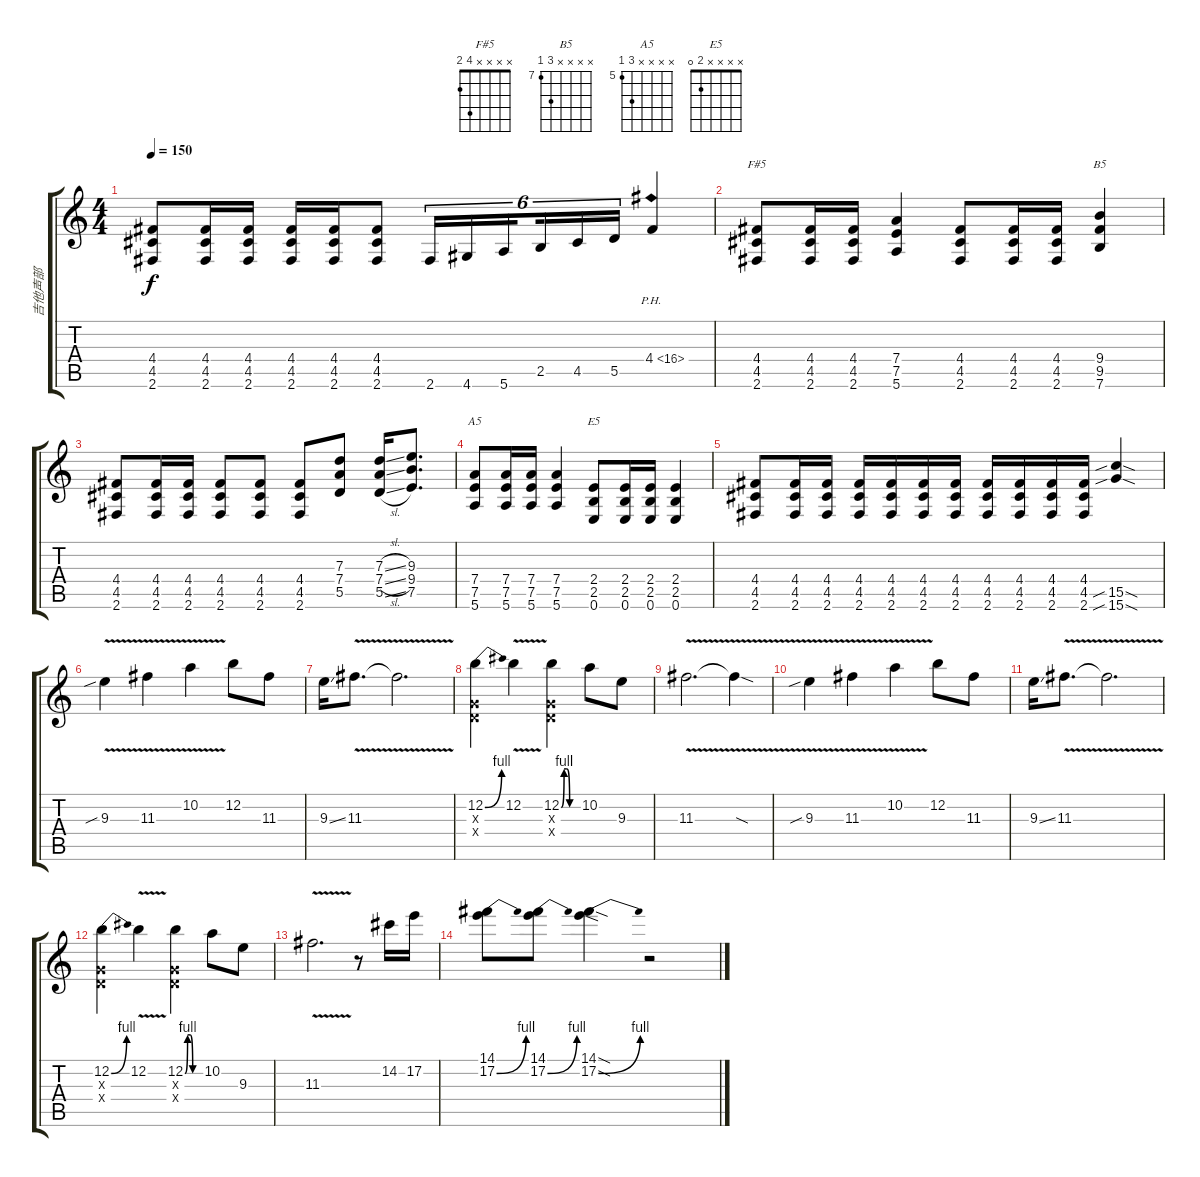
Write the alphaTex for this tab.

\track ("吉他声部" "吉他声部") {instrument distortionguitar}
\staff {score tabs}
\tuning (E4 B3 G3 D3 A2 E2) {hide}
\chord ("F#5" x x x x 4 2)
\chord ("B5" x x x x 9 7) {firstfret 7}
\chord ("A5" x x x x 7 5) {firstfret 5}
\chord ("E5" x x x x 2 0)
\ts (4 4)
\tempo 150
\clef g2
\ks c
(4.4 4.5 2.6).8{dy f} (4.4 4.5 2.6).16 (4.4 4.5 2.6).16 (4.4 4.5 2.6).16 (4.4 4.5 2.6).16 (4.4 4.5 2.6).8 2.6.16{tu (6 4)} 4.6.16{tu (6 4)} 5.6.16{tu (6 4) beam splitsecondary} 2.5.16{tu (6 4)} 4.5.16{tu (6 4)} 5.5.16{tu (6 4)} 4.4{ph 12}.4 |
(4.4 4.5 2.6).8{ch "F#5"} (4.4 4.5 2.6).16 (4.4 4.5 2.6).16 (7.4 7.5 5.6).4 (4.4 4.5 2.6).8 (4.4 4.5 2.6).16 (4.4 4.5 2.6).16 (9.4 9.5 7.6).4{ch "B5"} |
(4.4 4.5 2.6).8 (4.4 4.5 2.6).16 (4.4 4.5 2.6).16 (4.4 4.5 2.6).8 (4.4 4.5 2.6).8 (4.4 4.5 2.6).8 (7.3 7.4 5.5).8 (7.3{sl} 7.4{sl} 5.5{sl}).16 (9.3 9.4 7.5).8{d} |
(7.4 7.5 5.6).8{ch "A5"} (7.4 7.5 5.6).16 (7.4 7.5 5.6).16 (7.4 7.5 5.6).4 (2.4 2.5 0.6).8{ch "E5"} (2.4 2.5 0.6).16 (2.4 2.5 0.6).16 (2.4 2.5 0.6).4 |
(4.4 4.5 2.6).8 (4.4 4.5 2.6).16 (4.4 4.5 2.6).16 (4.4 4.5 2.6).16 (4.4 4.5 2.6).16 (4.4 4.5 2.6).16 (4.4 4.5 2.6).16 (4.4 4.5 2.6).16 (4.4 4.5 2.6).16 (4.4 4.5 2.6).16 (4.4 4.5 2.6).16 (15.5{sib sod} 15.6{sib sod}).4 |
9.3{v sib}.4 11.3{v}.4 10.2{v}.4 12.2.8 11.3.8 |
9.3{ss}.16 11.3{v}.8{d} 11.3{v t}.2{d} |
(12.2{be (bend 0 0 60 4)} 0.3{x} 0.4{x}).4 12.2{v}.4 (12.2{be (custom 0 0 10 4 20 4 30 0 60 0)} 0.3{x} 0.4{x}).4 10.2.8 9.3.8 |
11.3{v}.2{d} 11.3{sod t}.4 |
9.3{v sib}.4 11.3{v}.4 10.2{v}.4 12.2.8 11.3.8 |
9.3{ss}.16 11.3{v}.8{d} 11.3{v t}.2{d} |
(12.2{be (bend 0 0 60 4)} 0.3{x} 0.4{x}).4 12.2{v}.4 (12.2{be (custom 0 0 10 4 20 4 30 0 60 0)} 0.3{x} 0.4{x}).4 10.2.8 9.3.8 |
11.3{v}.2{d} r.8 14.2.16 17.2.16 |
(14.1 17.2{be (bend 0 0 60 4)}).8 (14.1 17.2{be (bend 0 0 60 4)}).8 (14.1{sod} 17.2{be (bend 0 0 60 4) sod}).4 r.2
